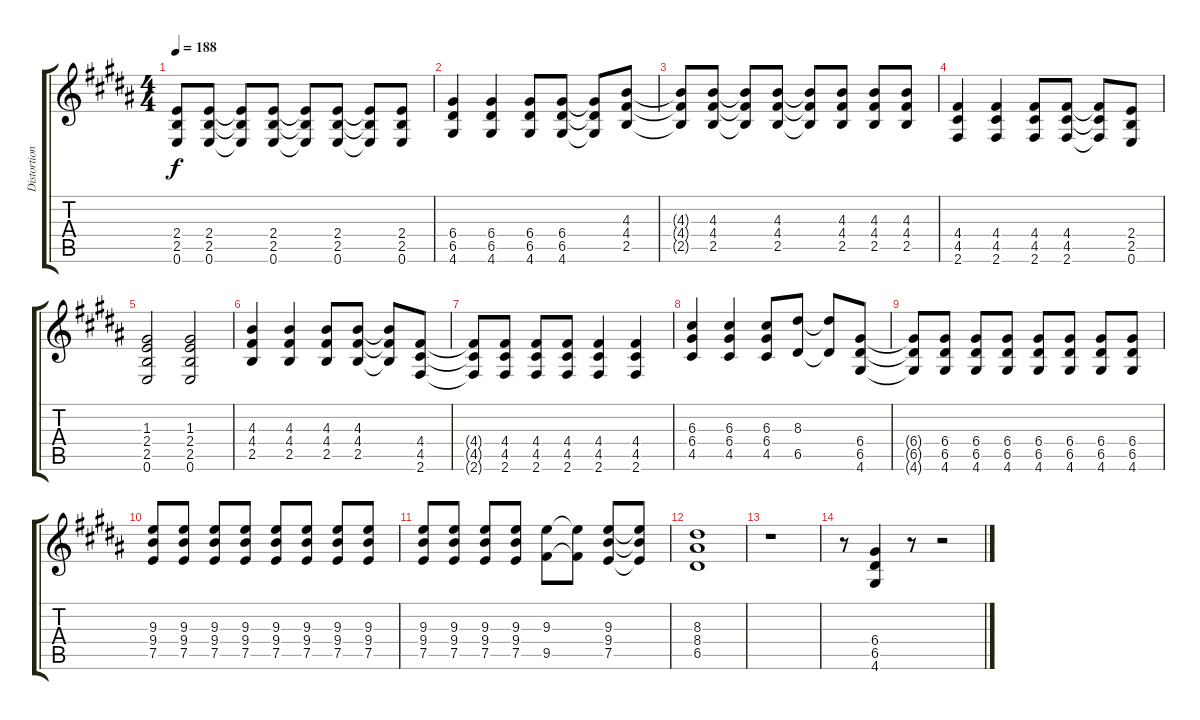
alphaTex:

\track ("Distortion" "Distortion") {instrument distortionguitar}
\staff {score tabs}
\tuning (E4 B3 G3 D3 A2 E2) {hide}
\ts (4 4)
\tempo 188
\clef g2
\ks b
(2.4{t} 2.5{t} 0.6{t}).8{dy f} (2.4 2.5 0.6).8 (2.4{t} 2.5{t} 0.6{t}).8 (2.4 2.5 0.6).8 (2.4{t} 2.5{t} 0.6{t}).8 (2.4 2.5 0.6).8 (2.4{t} 2.5{t} 0.6{t}).8 (2.4 2.5 0.6).8 |
(6.4 6.5 4.6).4 (6.4 6.5 4.6).4 (6.4 6.5 4.6).8 (6.4 6.5 4.6).8 (6.4{t} 6.5{t} 4.6{t}).8 (4.3 4.4 2.5).8 |
(4.3{t} 4.4{t} 2.5{t}).8 (4.3 4.4 2.5).8 (4.3{t} 4.4{t} 2.5{t}).8 (4.3 4.4 2.5).8 (4.3{t} 4.4{t} 2.5{t}).8 (4.3 4.4 2.5).8 (4.3 4.4 2.5).8 (4.3 4.4 2.5).8 |
(4.4 4.5 2.6).4 (4.4 4.5 2.6).4 (4.4 4.5 2.6).8 (4.4 4.5 2.6).8 (4.4{t} 4.5{t} 2.6{t}).8 (2.4 2.5 0.6).8 |
(1.3 2.4 2.5 0.6).2 (1.3 2.4 2.5 0.6).2 |
(4.3 4.4 2.5).4 (4.3 4.4 2.5).4 (4.3 4.4 2.5).8 (4.3 4.4 2.5).8 (4.3{t} 4.4{t} 2.5{t}).8 (4.4 4.5 2.6).8 |
(4.4{t} 4.5{t} 2.6{t}).8 (4.4 4.5 2.6).8 (4.4 4.5 2.6).8 (4.4 4.5 2.6).8 (4.4 4.5 2.6).4 (4.4 4.5 2.6).4 |
(6.3 6.4 4.5).4 (6.3 6.4 4.5).4 (6.3 6.4 4.5).8 (8.3 6.5).8 (8.3{t} 6.5{t}).8 (6.4 6.5 4.6).8 |
(6.4{t} 6.5{t} 4.6{t}).8 (6.4 6.5 4.6).8 (6.4 6.5 4.6).8 (6.4 6.5 4.6).8 (6.4 6.5 4.6).8 (6.4 6.5 4.6).8 (6.4 6.5 4.6).8 (6.4 6.5 4.6).8 |
(9.3 9.4 7.5).8 (9.3 9.4 7.5).8 (9.3 9.4 7.5).8 (9.3 9.4 7.5).8 (9.3 9.4 7.5).8 (9.3 9.4 7.5).8 (9.3 9.4 7.5).8 (9.3 9.4 7.5).8 |
(9.3 9.4 7.5).8 (9.3 9.4 7.5).8 (9.3 9.4 7.5).8 (9.3 9.4 7.5).8 (9.3 9.5).8 (9.3{t} 9.5{t}).8 (9.3 9.4 7.5).8 (9.3{t} 9.4{t} 7.5{t}).8 |
(8.3 8.4 6.5).1 |
r.1 |
r.8 (6.4 6.5 4.6).4 r.8 r.2
